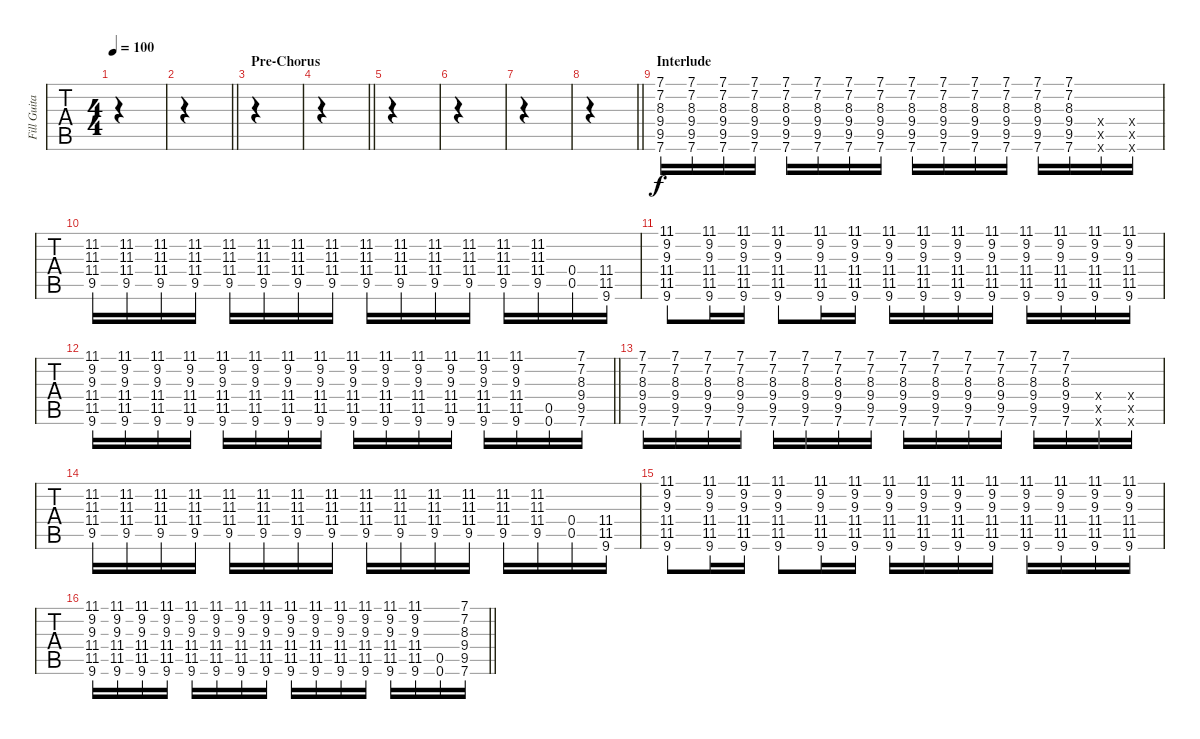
\track ("Fill Guitar 1" "Fill Guita") {instrument distortionguitar}
\staff {tabs}
\tuning (E4 B3 G3 D3 A2 E2) {hide}
\ts (4 4)
\tempo 100
\clef g2
\ks b
|
\barLineRight lightlight
|
\section ("" "Pre-Chorus")
|
\barLineRight lightlight
|
|
|
|
\barLineRight lightlight
|
\section ("" "Interlude")
(7.1 7.2 8.3 9.4 9.5 7.6).16 (7.1 7.2 8.3 9.4 9.5 7.6).16 (7.1 7.2 8.3 9.4 9.5 7.6).16 (7.1 7.2 8.3 9.4 9.5 7.6).16 (7.1 7.2 8.3 9.4 9.5 7.6).16 (7.1 7.2 8.3 9.4 9.5 7.6).16 (7.1 7.2 8.3 9.4 9.5 7.6).16 (7.1 7.2 8.3 9.4 9.5 7.6).16 (7.1 7.2 8.3 9.4 9.5 7.6).16 (7.1 7.2 8.3 9.4 9.5 7.6).16 (7.1 7.2 8.3 9.4 9.5 7.6).16 (7.1 7.2 8.3 9.4 9.5 7.6).16 (7.1 7.2 8.3 9.4 9.5 7.6).16 (7.1 7.2 8.3 9.4 9.5 7.6).16 (0.4{x} 0.5{x} 0.6{x}).16 (0.4{x} 0.5{x} 0.6{x}).16 |
(11.2 11.3 11.4 9.5).16 (11.2 11.3 11.4 9.5).16 (11.2 11.3 11.4 9.5).16 (11.2 11.3 11.4 9.5).16 (11.2 11.3 11.4 9.5).16 (11.2 11.3 11.4 9.5).16 (11.2 11.3 11.4 9.5).16 (11.2 11.3 11.4 9.5).16 (11.2 11.3 11.4 9.5).16 (11.2 11.3 11.4 9.5).16 (11.2 11.3 11.4 9.5).16 (11.2 11.3 11.4 9.5).16 (11.2 11.3 11.4 9.5).16 (11.2 11.3 11.4 9.5).16 (0.4 0.5).16 (11.4 11.5 9.6).16 |
(11.1 9.2 9.3 11.4 11.5 9.6).8 (11.1 9.2 9.3 11.4 11.5 9.6).16 (11.1 9.2 9.3 11.4 11.5 9.6).16 (11.1 9.2 9.3 11.4 11.5 9.6).8 (11.1 9.2 9.3 11.4 11.5 9.6).16 (11.1 9.2 9.3 11.4 11.5 9.6).16 (11.1 9.2 9.3 11.4 11.5 9.6).16 (11.1 9.2 9.3 11.4 11.5 9.6).16 (11.1 9.2 9.3 11.4 11.5 9.6).16 (11.1 9.2 9.3 11.4 11.5 9.6).16 (11.1 9.2 9.3 11.4 11.5 9.6).16 (11.1 9.2 9.3 11.4 11.5 9.6).16 (11.1 9.2 9.3 11.4 11.5 9.6).16 (11.1 9.2 9.3 11.4 11.5 9.6).16 |
\barLineRight lightlight
(11.1 9.2 9.3 11.4 11.5 9.6).16 (11.1 9.2 9.3 11.4 11.5 9.6).16 (11.1 9.2 9.3 11.4 11.5 9.6).16 (11.1 9.2 9.3 11.4 11.5 9.6).16 (11.1 9.2 9.3 11.4 11.5 9.6).16 (11.1 9.2 9.3 11.4 11.5 9.6).16 (11.1 9.2 9.3 11.4 11.5 9.6).16 (11.1 9.2 9.3 11.4 11.5 9.6).16 (11.1 9.2 9.3 11.4 11.5 9.6).16 (11.1 9.2 9.3 11.4 11.5 9.6).16 (11.1 9.2 9.3 11.4 11.5 9.6).16 (11.1 9.2 9.3 11.4 11.5 9.6).16 (11.1 9.2 9.3 11.4 11.5 9.6).16 (11.1 9.2 9.3 11.4 11.5 9.6).16 (0.5 0.6).16 (7.1 7.2 8.3 9.4 9.5 7.6).16 |
(7.1 7.2 8.3 9.4 9.5 7.6).16 (7.1 7.2 8.3 9.4 9.5 7.6).16 (7.1 7.2 8.3 9.4 9.5 7.6).16 (7.1 7.2 8.3 9.4 9.5 7.6).16 (7.1 7.2 8.3 9.4 9.5 7.6).16 (7.1 7.2 8.3 9.4 9.5 7.6).16 (7.1 7.2 8.3 9.4 9.5 7.6).16 (7.1 7.2 8.3 9.4 9.5 7.6).16 (7.1 7.2 8.3 9.4 9.5 7.6).16 (7.1 7.2 8.3 9.4 9.5 7.6).16 (7.1 7.2 8.3 9.4 9.5 7.6).16 (7.1 7.2 8.3 9.4 9.5 7.6).16 (7.1 7.2 8.3 9.4 9.5 7.6).16 (7.1 7.2 8.3 9.4 9.5 7.6).16 (0.4{x} 0.5{x} 0.6{x}).16 (0.4{x} 0.5{x} 0.6{x}).16 |
(11.2 11.3 11.4 9.5).16 (11.2 11.3 11.4 9.5).16 (11.2 11.3 11.4 9.5).16 (11.2 11.3 11.4 9.5).16 (11.2 11.3 11.4 9.5).16 (11.2 11.3 11.4 9.5).16 (11.2 11.3 11.4 9.5).16 (11.2 11.3 11.4 9.5).16 (11.2 11.3 11.4 9.5).16 (11.2 11.3 11.4 9.5).16 (11.2 11.3 11.4 9.5).16 (11.2 11.3 11.4 9.5).16 (11.2 11.3 11.4 9.5).16 (11.2 11.3 11.4 9.5).16 (0.4 0.5).16 (11.4 11.5 9.6).16 |
(11.1 9.2 9.3 11.4 11.5 9.6).8 (11.1 9.2 9.3 11.4 11.5 9.6).16 (11.1 9.2 9.3 11.4 11.5 9.6).16 (11.1 9.2 9.3 11.4 11.5 9.6).8 (11.1 9.2 9.3 11.4 11.5 9.6).16 (11.1 9.2 9.3 11.4 11.5 9.6).16 (11.1 9.2 9.3 11.4 11.5 9.6).16 (11.1 9.2 9.3 11.4 11.5 9.6).16 (11.1 9.2 9.3 11.4 11.5 9.6).16 (11.1 9.2 9.3 11.4 11.5 9.6).16 (11.1 9.2 9.3 11.4 11.5 9.6).16 (11.1 9.2 9.3 11.4 11.5 9.6).16 (11.1 9.2 9.3 11.4 11.5 9.6).16 (11.1 9.2 9.3 11.4 11.5 9.6).16 |
\barLineRight lightlight
(11.1 9.2 9.3 11.4 11.5 9.6).16 (11.1 9.2 9.3 11.4 11.5 9.6).16 (11.1 9.2 9.3 11.4 11.5 9.6).16 (11.1 9.2 9.3 11.4 11.5 9.6).16 (11.1 9.2 9.3 11.4 11.5 9.6).16 (11.1 9.2 9.3 11.4 11.5 9.6).16 (11.1 9.2 9.3 11.4 11.5 9.6).16 (11.1 9.2 9.3 11.4 11.5 9.6).16 (11.1 9.2 9.3 11.4 11.5 9.6).16 (11.1 9.2 9.3 11.4 11.5 9.6).16 (11.1 9.2 9.3 11.4 11.5 9.6).16 (11.1 9.2 9.3 11.4 11.5 9.6).16 (11.1 9.2 9.3 11.4 11.5 9.6).16 (11.1 9.2 9.3 11.4 11.5 9.6).16 (0.5 0.6).16 (7.1 7.2 8.3 9.4 9.5 7.6).16
